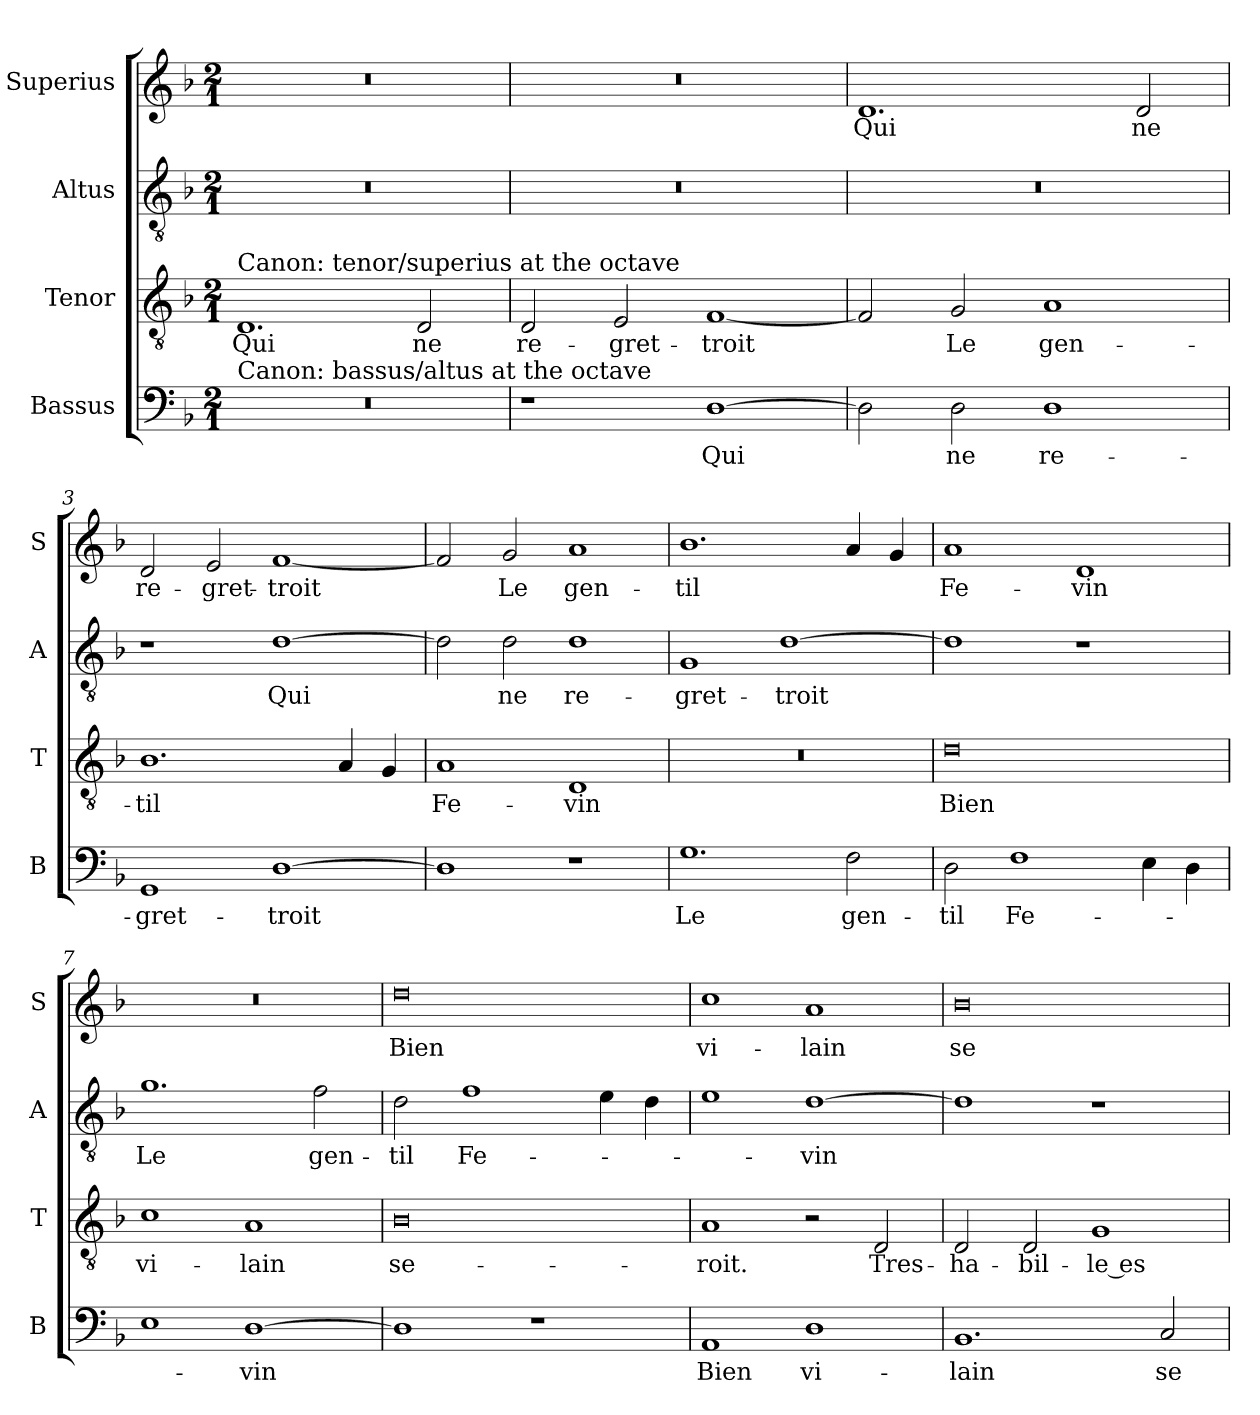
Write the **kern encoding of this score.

**kern	**text	**kern	**text	**kern	**text	**kern	**text
*part4	*part4	*part3	*part3	*part2	*part2	*part1	*part1
*staff4	*staff4	*staff3	*staff3	*staff2	*staff2	*staff1	*staff1
*I"Bassus	*	*I"Tenor	*	*I"Altus	*	*I"Superius	*
*I'B	*	*I'T	*	*I'A	*	*I'S	*
*clefF4	*	*clefGv2	*	*clefGv2	*	*clefG2	*
*k[b-]	*	*k[b-]	*	*k[b-]	*	*k[b-]	*
*F:	*	*F:	*	*F:	*	*F:	*
*M2/1	*	*M2/1	*	*M2/1	*	*M2/1	*
=	=	=	=	=	=	=	=
!	!	!LO:TX:a:t=Canon&colon; tenor/superius at the octave	!	!	!	!	!
!LO:TX:a:t=Canon&colon; bassus/altus at the octave	!	!	!	!	!	!	!
0r	.	1.D	Qui	0r	.	0r	.
.	.	2D	ne	.	.	.	.
=1	=1	=1	=1	=1	=1	=1	=1
1r	.	2D	re-	0r	.	0r	.
.	.	2E	-gret-	.	.	.	.
[1D	Qui	[1F	-troit	.	.	.	.
=2	=2	=2	=2	=2	=2	=2	=2
2D]	.	2F]	.	0r	.	1.d	Qui
2D	ne	2G	Le	.	.	.	.
1D	re-	1A	gen-	.	.	.	.
.	.	.	.	.	.	2d	ne
=3	=3	=3	=3	=3	=3	=3	=3
1GG	-gret-	1.B-	-til	1r	.	2d	re-
.	.	.	.	.	.	2e	-gret-
[1D	-troit	.	.	[1d	Qui	[1f	-troit
.	.	4A	.	.	.	.	.
.	.	4G	.	.	.	.	.
=4	=4	=4	=4	=4	=4	=4	=4
1D]	.	1A	Fe-	2d]	.	2f]	.
.	.	.	.	2d	ne	2g	Le
1r	.	1D	-vin	1d	re-	1a	gen-
=5	=5	=5	=5	=5	=5	=5	=5
1.G	Le	0r	.	1G	-gret-	1.b-	-til
.	.	.	.	[1d	-troit	.	.
2F	gen-	.	.	.	.	4a	.
.	.	.	.	.	.	4g	.
=6	=6	=6	=6	=6	=6	=6	=6
2D	-til	0d	Bien	1d]	.	1a	Fe-
1F	Fe-	.	.	.	.	.	.
.	.	.	.	1r	.	1d	-vin
4E	.	.	.	.	.	.	.
4D	.	.	.	.	.	.	.
=7	=7	=7	=7	=7	=7	=7	=7
1E	.	1c	vi-	1.g	Le	0r	.
[1D	-vin	1A	-lain	.	.	.	.
.	.	.	.	2f	gen-	.	.
=8	=8	=8	=8	=8	=8	=8	=8
1D]	.	0B-	se-	2d	-til	0dd	Bien
.	.	.	.	1f	Fe-	.	.
1r	.	.	.	.	.	.	.
.	.	.	.	4e	.	.	.
.	.	.	.	4d	.	.	.
=9	=9	=9	=9	=9	=9	=9	=9
1AA	Bien	1A	-roit.	1e	.	1cc	vi-
1D	vi-	2r	.	[1d	-vin	1a	-lain
.	.	2D	Tres-	.	.	.	.
=10	=10	=10	=10	=10	=10	=10	=10
1.BB-	-lain	2D	-ha-	1d]	.	0b-	se-
.	.	2D	-bil-	.	.	.	.
.	.	1G	-le es-	1r	.	.	.
2C	se-	.	.	.	.	.	.
=	=	=	=	=	=	=	=
*-	*-	*-	*-	*-	*-	*-	*-
